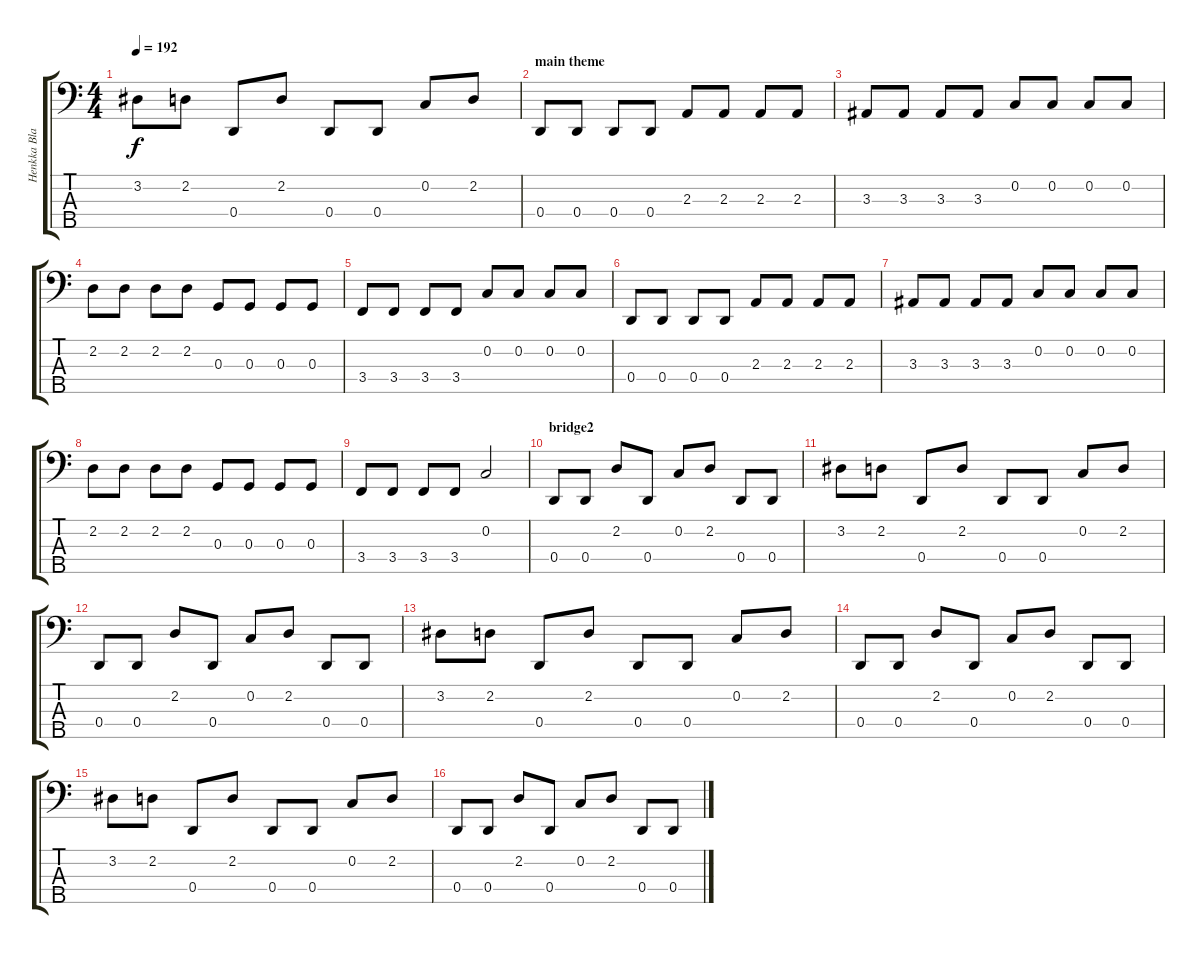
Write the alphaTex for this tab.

\track ("Henkka Blacksmith" "Henkka Bla") {instrument electricbasspick}
\staff {score tabs}
\tuning (F2 C2 G1 D1 A0) {hide}
\ts (4 4)
\tempo 192
\clef f4
\ks c
3.2.8{dy f} 2.2.8 0.4.8 2.2.8 0.4.8 0.4.8 0.2.8 2.2.8 |
\section ("" "main theme")
0.4.8 0.4.8 0.4.8 0.4.8 2.3.8 2.3.8 2.3.8 2.3.8 |
3.3.8 3.3.8 3.3.8 3.3.8 0.2.8 0.2.8 0.2.8 0.2.8 |
2.2.8 2.2.8 2.2.8 2.2.8 0.3.8 0.3.8 0.3.8 0.3.8 |
3.4.8 3.4.8 3.4.8 3.4.8 0.2.8 0.2.8 0.2.8 0.2.8 |
0.4.8 0.4.8 0.4.8 0.4.8 2.3.8 2.3.8 2.3.8 2.3.8 |
3.3.8 3.3.8 3.3.8 3.3.8 0.2.8 0.2.8 0.2.8 0.2.8 |
2.2.8 2.2.8 2.2.8 2.2.8 0.3.8 0.3.8 0.3.8 0.3.8 |
3.4.8 3.4.8 3.4.8 3.4.8 0.2.2 |
\section ("" "bridge2")
0.4.8 0.4.8 2.2.8 0.4.8 0.2.8 2.2.8 0.4.8 0.4.8 |
3.2.8 2.2.8 0.4.8 2.2.8 0.4.8 0.4.8 0.2.8 2.2.8 |
0.4.8 0.4.8 2.2.8 0.4.8 0.2.8 2.2.8 0.4.8 0.4.8 |
3.2.8 2.2.8 0.4.8 2.2.8 0.4.8 0.4.8 0.2.8 2.2.8 |
0.4.8 0.4.8 2.2.8 0.4.8 0.2.8 2.2.8 0.4.8 0.4.8 |
3.2.8 2.2.8 0.4.8 2.2.8 0.4.8 0.4.8 0.2.8 2.2.8 |
0.4.8 0.4.8 2.2.8 0.4.8 0.2.8 2.2.8 0.4.8 0.4.8
